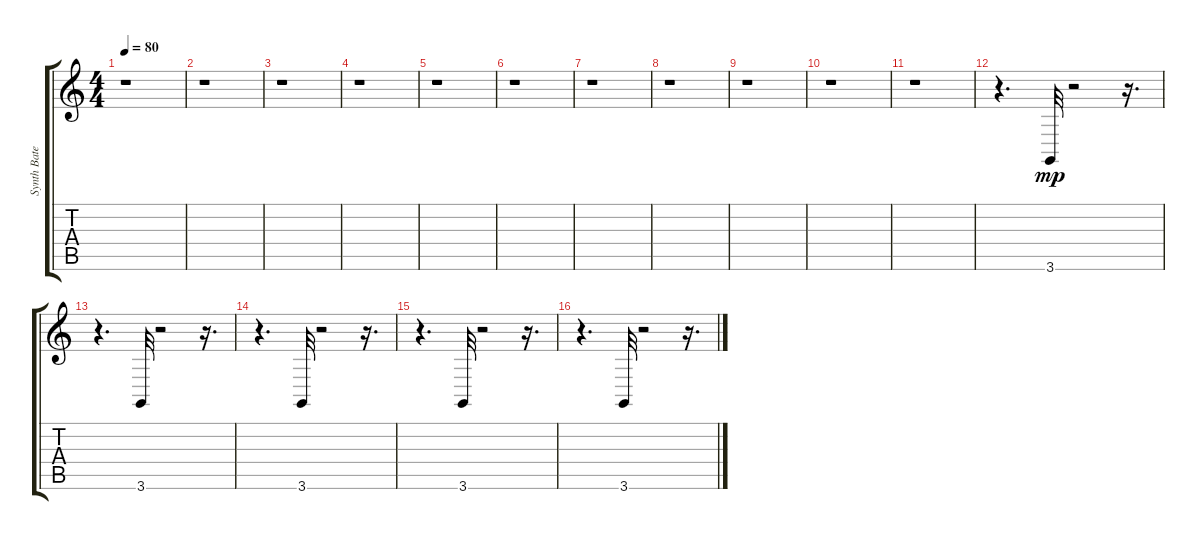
\track ("Synth Bateria" "Synth Bate") {instrument synthdrum}
\staff {score tabs}
\tuning (E4 B3 G3 D3 A2 E2) {hide}
\ts (4 4)
\tempo 80
\clef g2
\ks c
r.1{dy mp} |
r.1 |
r.1 |
r.1 |
r.1 |
r.1 |
r.1 |
r.1 |
r.1 |
r.1 |
r.1 |
r.4{d} 3.6.32 r.2 r.16{d} |
r.4{d} 3.6.32 r.2 r.16{d} |
r.4{d} 3.6.32 r.2 r.16{d} |
r.4{d} 3.6.32 r.2 r.16{d} |
r.4{d} 3.6.32 r.2 r.16{d}
